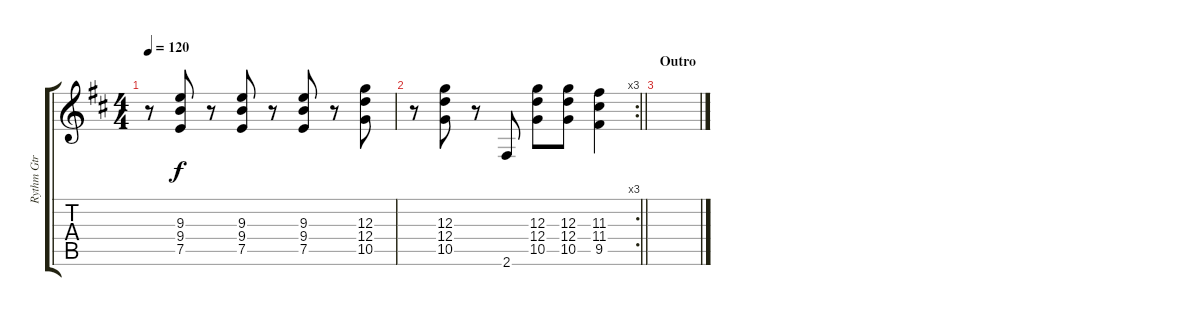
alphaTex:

\track ("Rythm Gtr" "Rythm Gtr") {instrument distortionguitar}
\staff {score tabs}
\tuning (E4 B3 G3 D3 A2 E2) {hide}
\ts (4 4)
\tempo 120
\clef g2
\ks bminor
r.8{dy f} (9.3 9.4 7.5).8 r.8 (9.3 9.4 7.5).8 r.8 (9.3 9.4 7.5).8 r.8 (12.3 12.4 10.5).8 |
\rc 3
\barLineRight lightlight
r.8 (12.3 12.4 10.5).8 r.8 2.6.8 (12.3 12.4 10.5).8 (12.3 12.4 10.5).8 (11.3 11.4 9.5).4 |
\section ("" "Outro")
